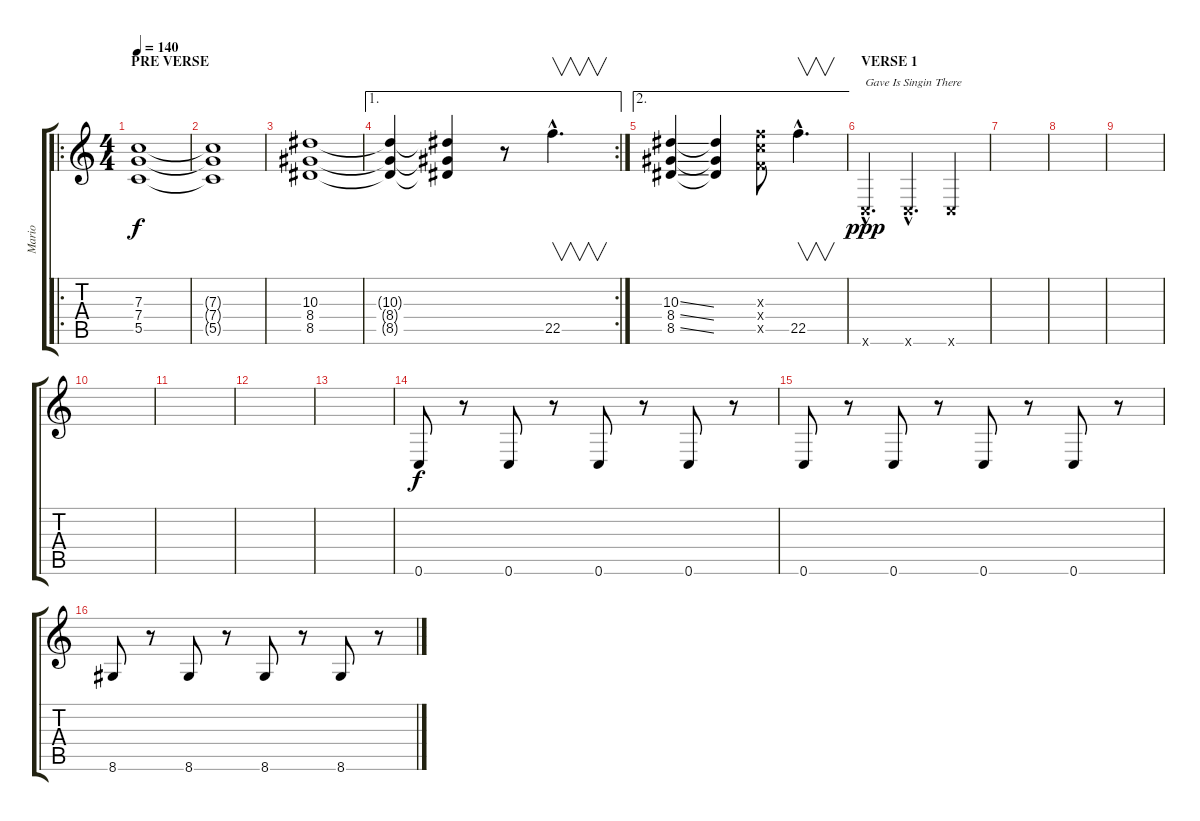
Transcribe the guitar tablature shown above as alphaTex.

\track ("Mario" "Mario") {instrument distortionguitar}
\staff {score tabs}
\tuning (D4 A3 F3 C3 G2 C2) {hide}
\ro
\ts (4 4)
\section ("" "PRE VERSE")
\tempo 140
\clef g2
\ks c
(7.3 7.4 5.5).1{dy f instrument distortionguitar} |
(7.3{t} 7.4{t} 5.5{t}).1 |
(10.3 8.4 8.5).1 |
\ae 1
\rc 2
(10.3{t} 8.4{t} 8.5{t}).4 (10.3{t} 8.4{t} 8.5{t}).4 r.8 22.5{hac}.4{v d instrument guitarharmonics} |
\ae 2
(10.3{ss} 8.4{ss} 8.5{ss}).4 (10.3{t} 8.4{t} 8.5{t}).4 (12.3{x} 12.4{x} 10.5{x}).8 22.5{hac}.4{v d instrument guitarharmonics} |
\section ("" "VERSE 1")
0.6{hac x}.4{d txt "Gave Is Singin There" dy ppp} 0.6{hac x}.4{d} 0.6{x}.4 |
|
|
|
|
|
|
|
0.6.8{dy f instrument distortionguitar} r.8 0.6.8 r.8 0.6.8 r.8 0.6.8 r.8 |
0.6.8 r.8 0.6.8 r.8 0.6.8 r.8 0.6.8 r.8 |
8.6.8 r.8 8.6.8 r.8 8.6.8 r.8 8.6.8 r.8
